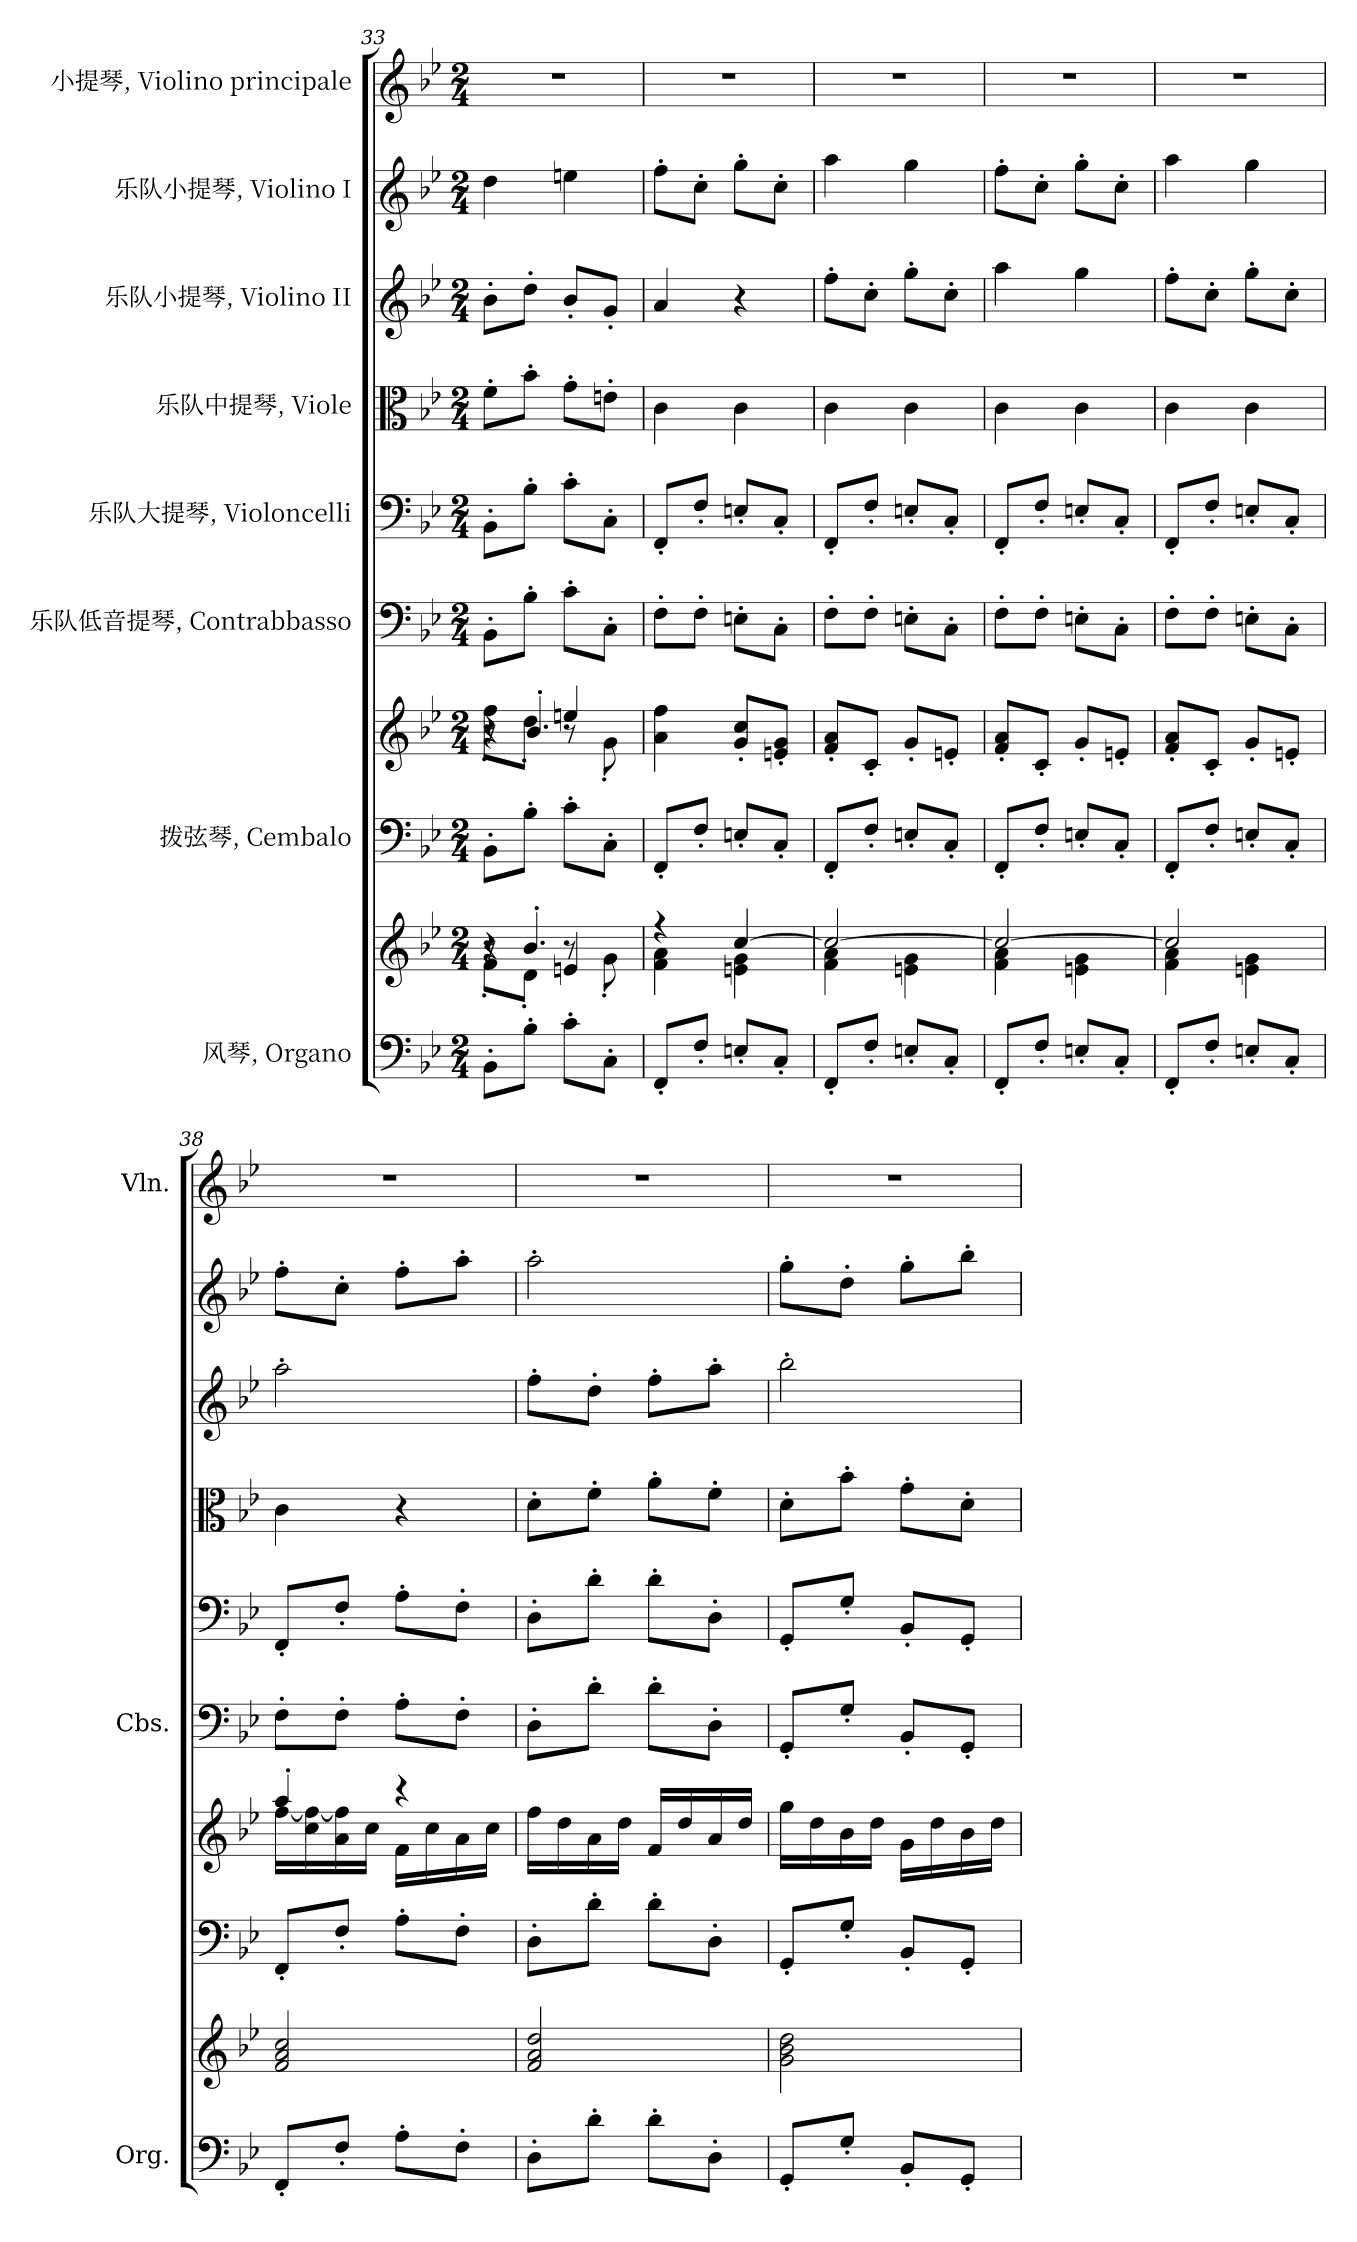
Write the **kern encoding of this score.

**kern	**kern	**kern	**kern	**kern	**kern	**kern	**kern	**kern	**kern
*part8	*part8	*part7	*part7	*part6	*part5	*part4	*part3	*part2	*part1
*staff10	*staff9	*staff8	*staff7	*staff6	*staff5	*staff4	*staff3	*staff2	*staff1
*I"风琴, Organo	*	*I"拨弦琴, Cembalo	*	*I"乐队低音提琴, Contrabbasso	*I"乐队大提琴, Violoncelli	*I"乐队中提琴, Viole	*I"乐队小提琴, Violino II	*I"乐队小提琴, Violino I	*I"小提琴, Violino principale
*I'Org.	*	*	*	*I'Cbs.	*	*	*	*	*I'Vln.
*clefF4	*clefG2	*clefF4	*clefG2	*clefF4	*clefF4	*clefC3	*clefG2	*clefG2	*clefG2
*	*	*	*	*ITrd7c12	*	*	*	*	*
*k[b-e-]	*k[b-e-]	*k[b-e-]	*k[b-e-]	*k[b-e-]	*k[b-e-]	*k[b-e-]	*k[b-e-]	*k[b-e-]	*k[b-e-]
*M2/4	*M2/4	*M2/4	*M2/4	*M2/4	*M2/4	*M2/4	*M2/4	*M2/4	*M2/4
=33	=33	=33	=33	=33	=33	=33	=33	=33	=33
*	*^	*	*^	*	*	*	*	*	*
*	*	*^	*	*	*^	*	*	*	*	*	*
8BB-'\L	8r	8f'\L	4r	8BB-'\L	4r	8ff'\L	8r	8BBB-'\L	8BB-'\L	8f'\L	8b-'\L	4dd\	2r
8B-'\J	4.b-'/	8d'\J	.	8B-'\J	.	8dd'\J	4.b-'/	8BB-'\J	8B-'\J	8b-'\J	8dd'\J	.	.
8c'\L	.	8r	4en/	8c'\L	4een/	8r	.	8C'\L	8c'\L	8g'\L	8b-'/L	4een\	.
8C'\J	.	8g'\	.	8C'\J	.	8g'\	.	8CC'\J	8C'\J	8en'\J	8g'/J	.	.
*	*	*v	*v	*	*v	*v	*v	*	*	*	*	*	*
!!LO:PB:g=z
=34	=34	=34	=34	=34	=34	=34	=34	=34	=34	=34
8FF'/L	4r	4f\ 4a\	8FF'/L	4a\ 4ff\	8FF'\L	8FF'/L	4c\	4a/	8ff'\L	2r
8F'/J	.	.	8F'/J	.	8FF'\J	8F'/J	.	.	8cc'\J	.
8En'/L	[4cc/	4en\ 4g\	8En'/L	8g/' 8cc/'L	8EEn'\L	8En'/L	4c\	4r	8gg'\L	.
8C'/J	.	.	8C'/J	8en/' 8g/'J	8CC'\J	8C'/J	.	.	8cc'\J	.
=35	=35	=35	=35	=35	=35	=35	=35	=35	=35	=35
8FF'/L	2cc/_	4f\ 4a\	8FF'/L	8f/' 8a/'L	8FF'\L	8FF'/L	4c\	8ff'\L	4aa\	2r
8F'/J	.	.	8F'/J	8c'/J	8FF'\J	8F'/J	.	8cc'\J	.	.
8En'/L	.	4en\ 4g\	8En'/L	8g'/L	8EEn'\L	8En'/L	4c\	8gg'\L	4gg\	.
8C'/J	.	.	8C'/J	8en'/J	8CC'\J	8C'/J	.	8cc'\J	.	.
=36	=36	=36	=36	=36	=36	=36	=36	=36	=36	=36
8FF'/L	2cc/_	4f\ 4a\	8FF'/L	8f/' 8a/'L	8FF'\L	8FF'/L	4c\	4aa\	8ff'\L	2r
8F'/J	.	.	8F'/J	8c'/J	8FF'\J	8F'/J	.	.	8cc'\J	.
8En'/L	.	4en\ 4g\	8En'/L	8g'/L	8EEn'\L	8En'/L	4c\	4gg\	8gg'\L	.
8C'/J	.	.	8C'/J	8en'/J	8CC'\J	8C'/J	.	.	8cc'\J	.
=37	=37	=37	=37	=37	=37	=37	=37	=37	=37	=37
8FF'/L	2cc/]	4f\ 4a\	8FF'/L	8f/' 8a/'L	8FF'\L	8FF'/L	4c\	8ff'\L	4aa\	2r
8F'/J	.	.	8F'/J	8c'/J	8FF'\J	8F'/J	.	8cc'\J	.	.
8En'/L	.	4en\ 4g\	8En'/L	8g'/L	8EEn'\L	8En'/L	4c\	8gg'\L	4gg\	.
8C'/J	.	.	8C'/J	8en'/J	8CC'\J	8C'/J	.	8cc'\J	.	.
*	*v	*v	*	*	*	*	*	*	*	*
=38	=38	=38	=38	=38	=38	=38	=38	=38	=38
*	*	*	*^	*	*	*	*	*	*
8FF'/L	2f/ 2a/ 2cc/	8FF'/L	4aa'/	[16ff\LL	8FF'\L	8FF'/L	4c\	2aa'\	8ff'\L	2r
.	.	.	.	16cc\ 16ff\_	.	.	.	.	.	.
8F'/J	.	8F'/J	.	16a\ 16ff\]	8FF'\J	8F'/J	.	.	8cc'\J	.
.	.	.	.	16cc\JJ	.	.	.	.	.	.
8A'\L	.	8A'\L	4r	16f\LL	8AA'\L	8A'\L	4r	.	8ff'\L	.
.	.	.	.	16cc\	.	.	.	.	.	.
8F'\J	.	8F'\J	.	16a\	8FF'\J	8F'\J	.	.	8aa'\J	.
.	.	.	.	16cc\JJ	.	.	.	.	.	.
*	*	*	*v	*v	*	*	*	*	*	*
!!LO:PB:g=z
=39	=39	=39	=39	=39	=39	=39	=39	=39	=39
8D'\L	2f/ 2a/ 2dd/	8D'\L	16ff\LL	8DD'\L	8D'\L	8d'\L	8ff'\L	2aa'\	2r
.	.	.	16dd\	.	.	.	.	.	.
8d'\J	.	8d'\J	16a\	8D'\J	8d'\J	8f'\J	8dd'\J	.	.
.	.	.	16dd\JJ	.	.	.	.	.	.
8d'\L	.	8d'\L	16f/LL	8D'\L	8d'\L	8a'\L	8ff'\L	.	.
.	.	.	16dd/	.	.	.	.	.	.
8D'\J	.	8D'\J	16a/	8DD'\J	8D'\J	8f'\J	8aa'\J	.	.
.	.	.	16dd/JJ	.	.	.	.	.	.
=40	=40	=40	=40	=40	=40	=40	=40	=40	=40
8GG'/L	2g\ 2b-\ 2dd\	8GG'/L	16gg\LL	8GGG'/L	8GG'/L	8d'\L	2bb-'\	8gg'\L	2r
.	.	.	16dd\	.	.	.	.	.	.
8G'/J	.	8G'/J	16b-\	8GG'/J	8G'/J	8b-'\J	.	8dd'\J	.
.	.	.	16dd\JJ	.	.	.	.	.	.
8BB-'/L	.	8BB-'/L	16g\LL	8BBB-'/L	8BB-'/L	8g'\L	.	8gg'\L	.
.	.	.	16dd\	.	.	.	.	.	.
8GG'/J	.	8GG'/J	16b-\	8GGG'/J	8GG'/J	8d'\J	.	8bb-'\J	.
.	.	.	16dd\JJ	.	.	.	.	.	.
=	=	=	=	=	=	=	=	=	=
*-	*-	*-	*-	*-	*-	*-	*-	*-	*-
